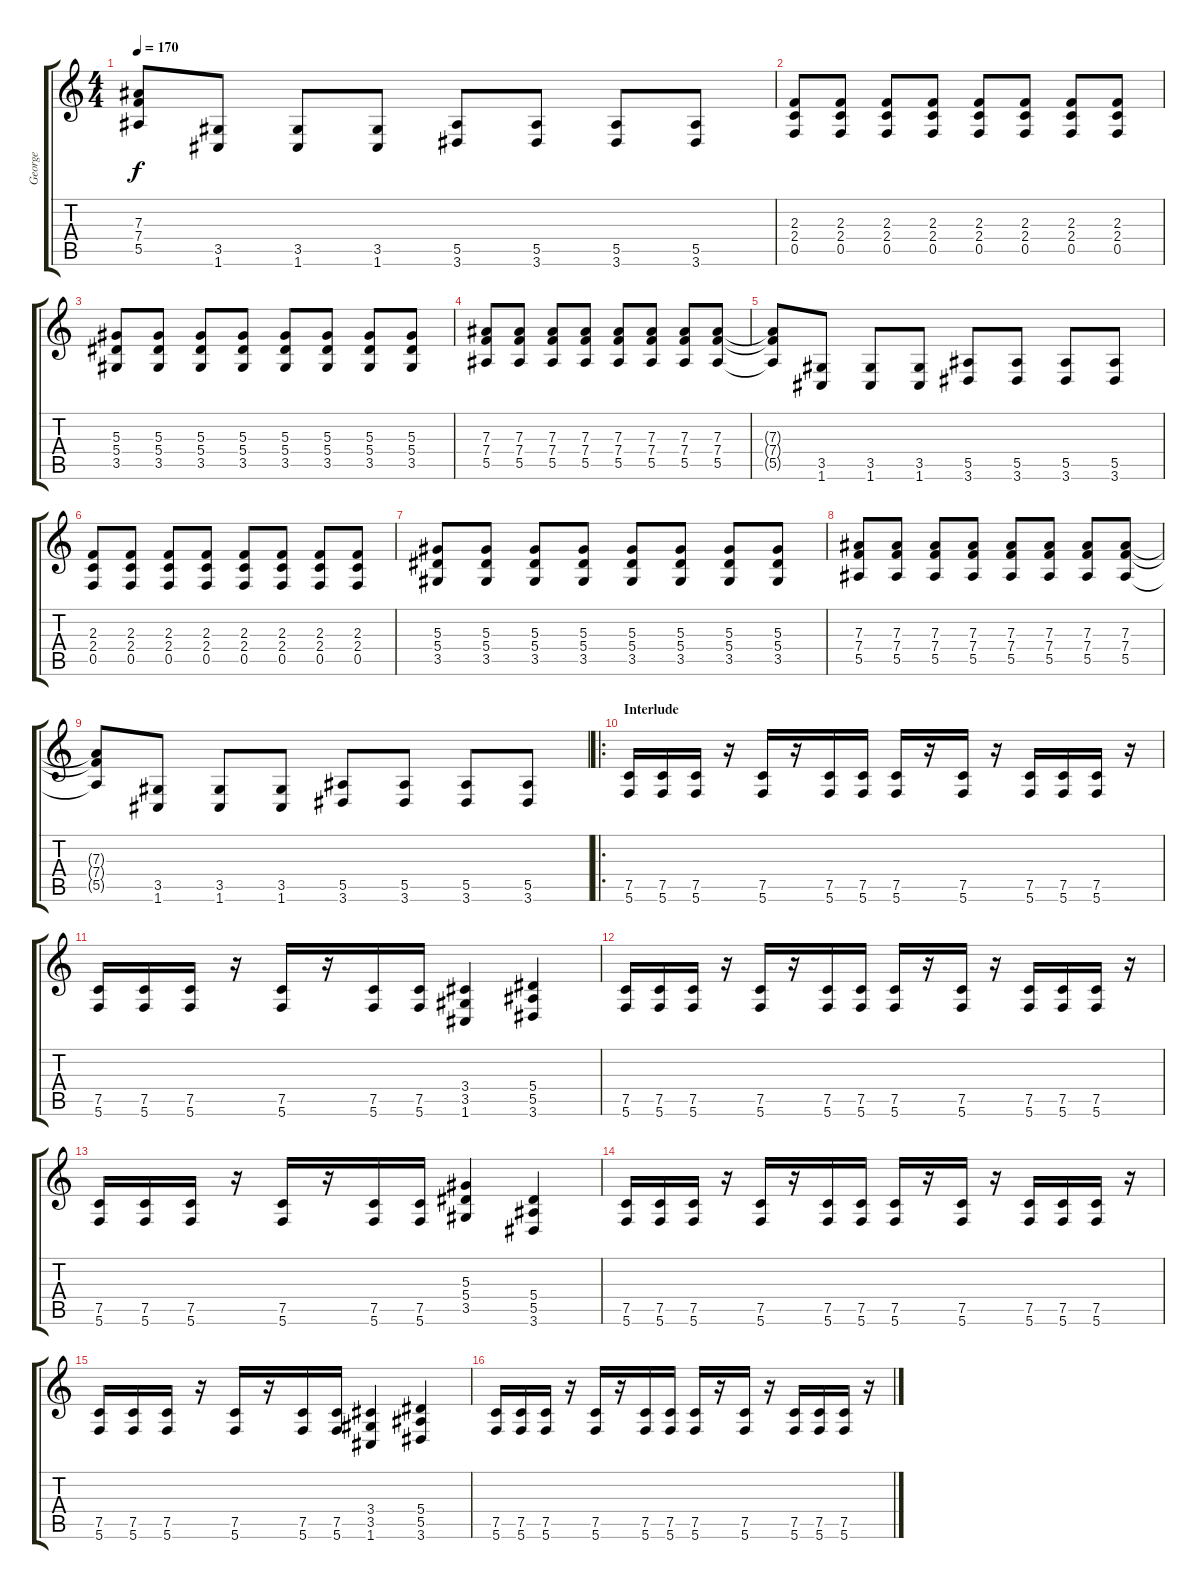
\track ("George" "George") {instrument distortionguitar}
\staff {score tabs}
\tuning (C4 G3 Eb3 Bb2 F2 C2) {hide}
\ts (4 4)
\tempo 170
\clef g2
\ks c
(7.3{t} 7.4{t} 5.5{t}).8{dy f} (3.5 1.6).8 (3.5 1.6).8 (3.5 1.6).8 (5.5 3.6).8 (5.5 3.6).8 (5.5 3.6).8 (5.5 3.6).8 |
(2.3 2.4 0.5).8 (2.3 2.4 0.5).8 (2.3 2.4 0.5).8 (2.3 2.4 0.5).8 (2.3 2.4 0.5).8 (2.3 2.4 0.5).8 (2.3 2.4 0.5).8 (2.3 2.4 0.5).8 |
(5.3 5.4 3.5).8 (5.3 5.4 3.5).8 (5.3 5.4 3.5).8 (5.3 5.4 3.5).8 (5.3 5.4 3.5).8 (5.3 5.4 3.5).8 (5.3 5.4 3.5).8 (5.3 5.4 3.5).8 |
(7.3 7.4 5.5).8 (7.3 7.4 5.5).8 (7.3 7.4 5.5).8 (7.3 7.4 5.5).8 (7.3 7.4 5.5).8 (7.3 7.4 5.5).8 (7.3 7.4 5.5).8 (7.3 7.4 5.5).8 |
(7.3{t} 7.4{t} 5.5{t}).8 (3.5 1.6).8 (3.5 1.6).8 (3.5 1.6).8 (5.5 3.6).8 (5.5 3.6).8 (5.5 3.6).8 (5.5 3.6).8 |
(2.3 2.4 0.5).8 (2.3 2.4 0.5).8 (2.3 2.4 0.5).8 (2.3 2.4 0.5).8 (2.3 2.4 0.5).8 (2.3 2.4 0.5).8 (2.3 2.4 0.5).8 (2.3 2.4 0.5).8 |
(5.3 5.4 3.5).8 (5.3 5.4 3.5).8 (5.3 5.4 3.5).8 (5.3 5.4 3.5).8 (5.3 5.4 3.5).8 (5.3 5.4 3.5).8 (5.3 5.4 3.5).8 (5.3 5.4 3.5).8 |
(7.3 7.4 5.5).8 (7.3 7.4 5.5).8 (7.3 7.4 5.5).8 (7.3 7.4 5.5).8 (7.3 7.4 5.5).8 (7.3 7.4 5.5).8 (7.3 7.4 5.5).8 (7.3 7.4 5.5).8 |
(7.3{t} 7.4{t} 5.5{t}).8 (3.5 1.6).8 (3.5 1.6).8 (3.5 1.6).8 (5.5 3.6).8 (5.5 3.6).8 (5.5 3.6).8 (5.5 3.6).8 |
\ro
\section ("" "Interlude")
(7.5 5.6).16 (7.5 5.6).16 (7.5 5.6).16 r.16 (7.5 5.6).16 r.16 (7.5 5.6).16 (7.5 5.6).16 (7.5 5.6).16 r.16 (7.5 5.6).16 r.16 (7.5 5.6).16 (7.5 5.6).16 (7.5 5.6).16 r.16 |
(7.5 5.6).16 (7.5 5.6).16 (7.5 5.6).16 r.16 (7.5 5.6).16 r.16 (7.5 5.6).16 (7.5 5.6).16 (3.4 3.5 1.6).4 (5.4 5.5 3.6).4 |
(7.5 5.6).16 (7.5 5.6).16 (7.5 5.6).16 r.16 (7.5 5.6).16 r.16 (7.5 5.6).16 (7.5 5.6).16 (7.5 5.6).16 r.16 (7.5 5.6).16 r.16 (7.5 5.6).16 (7.5 5.6).16 (7.5 5.6).16 r.16 |
(7.5 5.6).16 (7.5 5.6).16 (7.5 5.6).16 r.16 (7.5 5.6).16 r.16 (7.5 5.6).16 (7.5 5.6).16 (5.3 5.4 3.5).4 (5.4 5.5 3.6).4 |
(7.5 5.6).16 (7.5 5.6).16 (7.5 5.6).16 r.16 (7.5 5.6).16 r.16 (7.5 5.6).16 (7.5 5.6).16 (7.5 5.6).16 r.16 (7.5 5.6).16 r.16 (7.5 5.6).16 (7.5 5.6).16 (7.5 5.6).16 r.16 |
(7.5 5.6).16 (7.5 5.6).16 (7.5 5.6).16 r.16 (7.5 5.6).16 r.16 (7.5 5.6).16 (7.5 5.6).16 (3.4 3.5 1.6).4 (5.4 5.5 3.6).4 |
(7.5 5.6).16 (7.5 5.6).16 (7.5 5.6).16 r.16 (7.5 5.6).16 r.16 (7.5 5.6).16 (7.5 5.6).16 (7.5 5.6).16 r.16 (7.5 5.6).16 r.16 (7.5 5.6).16 (7.5 5.6).16 (7.5 5.6).16 r.16
